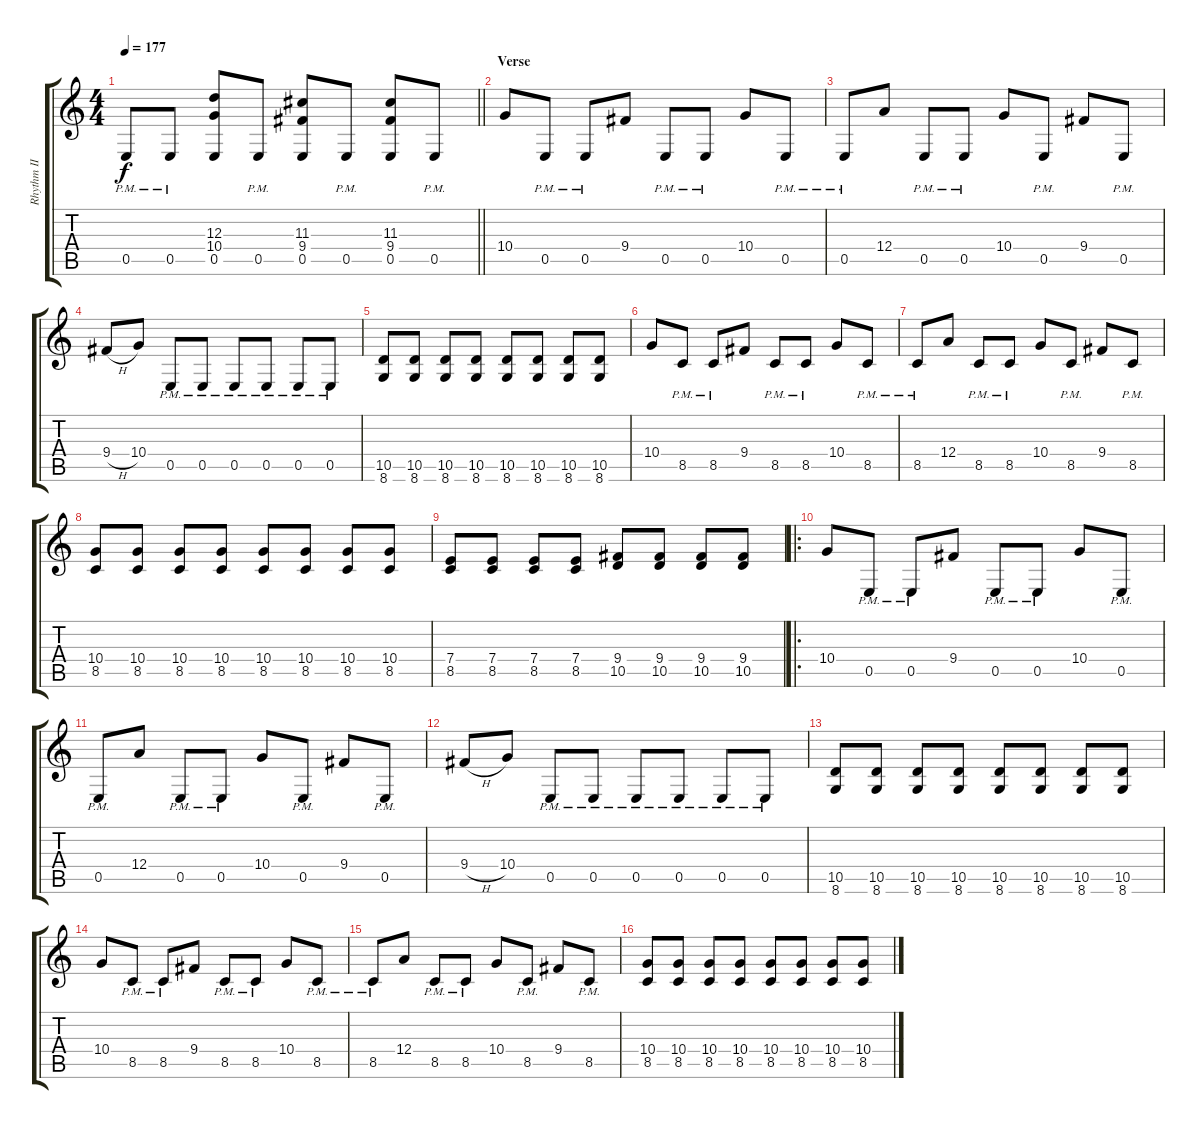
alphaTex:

\track ("Rhythm II" "Rhythm II") {instrument distortionguitar}
\staff {score tabs}
\tuning (B3 Gb3 D3 A2 E2 B1) {hide}
\ts (4 4)
\tempo 177
\clef g2
\barLineRight lightlight
\ks c
0.5{pm}.8{dy f} 0.5{pm}.8 (12.3 10.4 0.5).8 0.5{pm}.8 (11.3 9.4 0.5).8 0.5{pm}.8 (11.3 9.4 0.5).8 0.5{pm}.8 |
\section ("" "Verse")
10.4.8 0.5{pm}.8 0.5{pm}.8 9.4.8 0.5{pm}.8 0.5{pm}.8 10.4.8 0.5{pm}.8 |
0.5{pm}.8 12.4.8 0.5{pm}.8 0.5{pm}.8 10.4.8 0.5{pm}.8 9.4.8 0.5{pm}.8 |
9.4{h}.8 10.4.8 0.5{pm}.8 0.5{pm}.8 0.5{pm}.8 0.5{pm}.8 0.5{pm}.8 0.5{pm}.8 |
(10.5 8.6).8 (10.5 8.6).8 (10.5 8.6).8 (10.5 8.6).8 (10.5 8.6).8 (10.5 8.6).8 (10.5 8.6).8 (10.5 8.6).8 |
10.4.8 8.5{pm}.8 8.5{pm}.8 9.4.8 8.5{pm}.8 8.5{pm}.8 10.4.8 8.5{pm}.8 |
8.5{pm}.8 12.4.8 8.5{pm}.8 8.5{pm}.8 10.4.8 8.5{pm}.8 9.4.8 8.5{pm}.8 |
(10.4 8.5).8 (10.4 8.5).8 (10.4 8.5).8 (10.4 8.5).8 (10.4 8.5).8 (10.4 8.5).8 (10.4 8.5).8 (10.4 8.5).8 |
(7.4 8.5).8 (7.4 8.5).8 (7.4 8.5).8 (7.4 8.5).8 (9.4 10.5).8 (9.4 10.5).8 (9.4 10.5).8 (9.4 10.5).8 |
\ro
10.4.8 0.5{pm}.8 0.5{pm}.8 9.4.8 0.5{pm}.8 0.5{pm}.8 10.4.8 0.5{pm}.8 |
0.5{pm}.8 12.4.8 0.5{pm}.8 0.5{pm}.8 10.4.8 0.5{pm}.8 9.4.8 0.5{pm}.8 |
9.4{h}.8 10.4.8 0.5{pm}.8 0.5{pm}.8 0.5{pm}.8 0.5{pm}.8 0.5{pm}.8 0.5{pm}.8 |
(10.5 8.6).8 (10.5 8.6).8 (10.5 8.6).8 (10.5 8.6).8 (10.5 8.6).8 (10.5 8.6).8 (10.5 8.6).8 (10.5 8.6).8 |
10.4.8 8.5{pm}.8 8.5{pm}.8 9.4.8 8.5{pm}.8 8.5{pm}.8 10.4.8 8.5{pm}.8 |
8.5{pm}.8 12.4.8 8.5{pm}.8 8.5{pm}.8 10.4.8 8.5{pm}.8 9.4.8 8.5{pm}.8 |
(10.4 8.5).8 (10.4 8.5).8 (10.4 8.5).8 (10.4 8.5).8 (10.4 8.5).8 (10.4 8.5).8 (10.4 8.5).8 (10.4 8.5).8
